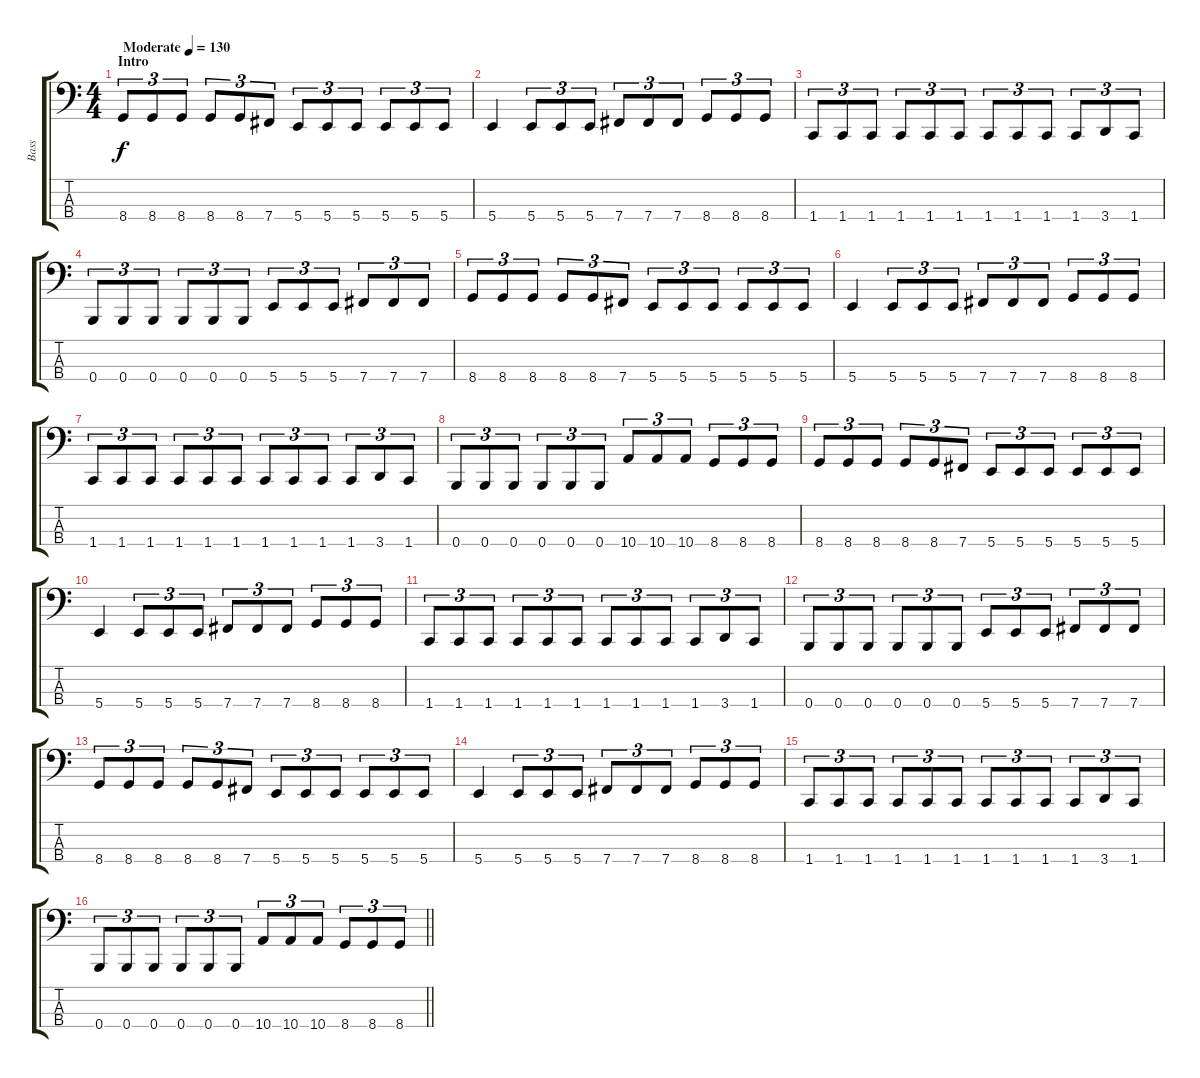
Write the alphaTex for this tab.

\track ("Bass" "Bass") {instrument electricbasspick}
\staff {score tabs}
\tuning (E2 B1 Gb1 B0) {hide}
\ts (4 4)
\section ("" "Intro")
\tempo (130 "Moderate")
\clef f4
\ks c
8.4.8{tu (3 2) dy f instrument electricbasspick} 8.4.8{tu (3 2)} 8.4.8{tu (3 2)} 8.4.8{tu (3 2)} 8.4.8{tu (3 2)} 7.4.8{tu (3 2)} 5.4.8{tu (3 2)} 5.4.8{tu (3 2)} 5.4.8{tu (3 2)} 5.4.8{tu (3 2)} 5.4.8{tu (3 2)} 5.4.8{tu (3 2)} |
5.4.4 5.4.8{tu (3 2)} 5.4.8{tu (3 2)} 5.4.8{tu (3 2)} 7.4.8{tu (3 2)} 7.4.8{tu (3 2)} 7.4.8{tu (3 2)} 8.4.8{tu (3 2)} 8.4.8{tu (3 2)} 8.4.8{tu (3 2)} |
1.4.8{tu (3 2)} 1.4.8{tu (3 2)} 1.4.8{tu (3 2)} 1.4.8{tu (3 2)} 1.4.8{tu (3 2)} 1.4.8{tu (3 2)} 1.4.8{tu (3 2)} 1.4.8{tu (3 2)} 1.4.8{tu (3 2)} 1.4.8{tu (3 2)} 3.4.8{tu (3 2)} 1.4.8{tu (3 2)} |
0.4.8{tu (3 2)} 0.4.8{tu (3 2)} 0.4.8{tu (3 2)} 0.4.8{tu (3 2)} 0.4.8{tu (3 2)} 0.4.8{tu (3 2)} 5.4.8{tu (3 2)} 5.4.8{tu (3 2)} 5.4.8{tu (3 2)} 7.4.8{tu (3 2)} 7.4.8{tu (3 2)} 7.4.8{tu (3 2)} |
8.4.8{tu (3 2)} 8.4.8{tu (3 2)} 8.4.8{tu (3 2)} 8.4.8{tu (3 2)} 8.4.8{tu (3 2)} 7.4.8{tu (3 2)} 5.4.8{tu (3 2)} 5.4.8{tu (3 2)} 5.4.8{tu (3 2)} 5.4.8{tu (3 2)} 5.4.8{tu (3 2)} 5.4.8{tu (3 2)} |
5.4.4 5.4.8{tu (3 2)} 5.4.8{tu (3 2)} 5.4.8{tu (3 2)} 7.4.8{tu (3 2)} 7.4.8{tu (3 2)} 7.4.8{tu (3 2)} 8.4.8{tu (3 2)} 8.4.8{tu (3 2)} 8.4.8{tu (3 2)} |
1.4.8{tu (3 2)} 1.4.8{tu (3 2)} 1.4.8{tu (3 2)} 1.4.8{tu (3 2)} 1.4.8{tu (3 2)} 1.4.8{tu (3 2)} 1.4.8{tu (3 2)} 1.4.8{tu (3 2)} 1.4.8{tu (3 2)} 1.4.8{tu (3 2)} 3.4.8{tu (3 2)} 1.4.8{tu (3 2)} |
0.4.8{tu (3 2)} 0.4.8{tu (3 2)} 0.4.8{tu (3 2)} 0.4.8{tu (3 2)} 0.4.8{tu (3 2)} 0.4.8{tu (3 2)} 10.4.8{tu (3 2)} 10.4.8{tu (3 2)} 10.4.8{tu (3 2)} 8.4.8{tu (3 2)} 8.4.8{tu (3 2)} 8.4.8{tu (3 2)} |
8.4.8{tu (3 2)} 8.4.8{tu (3 2)} 8.4.8{tu (3 2)} 8.4.8{tu (3 2)} 8.4.8{tu (3 2)} 7.4.8{tu (3 2)} 5.4.8{tu (3 2)} 5.4.8{tu (3 2)} 5.4.8{tu (3 2)} 5.4.8{tu (3 2)} 5.4.8{tu (3 2)} 5.4.8{tu (3 2)} |
5.4.4 5.4.8{tu (3 2)} 5.4.8{tu (3 2)} 5.4.8{tu (3 2)} 7.4.8{tu (3 2)} 7.4.8{tu (3 2)} 7.4.8{tu (3 2)} 8.4.8{tu (3 2)} 8.4.8{tu (3 2)} 8.4.8{tu (3 2)} |
1.4.8{tu (3 2)} 1.4.8{tu (3 2)} 1.4.8{tu (3 2)} 1.4.8{tu (3 2)} 1.4.8{tu (3 2)} 1.4.8{tu (3 2)} 1.4.8{tu (3 2)} 1.4.8{tu (3 2)} 1.4.8{tu (3 2)} 1.4.8{tu (3 2)} 3.4.8{tu (3 2)} 1.4.8{tu (3 2)} |
0.4.8{tu (3 2)} 0.4.8{tu (3 2)} 0.4.8{tu (3 2)} 0.4.8{tu (3 2)} 0.4.8{tu (3 2)} 0.4.8{tu (3 2)} 5.4.8{tu (3 2)} 5.4.8{tu (3 2)} 5.4.8{tu (3 2)} 7.4.8{tu (3 2)} 7.4.8{tu (3 2)} 7.4.8{tu (3 2)} |
8.4.8{tu (3 2)} 8.4.8{tu (3 2)} 8.4.8{tu (3 2)} 8.4.8{tu (3 2)} 8.4.8{tu (3 2)} 7.4.8{tu (3 2)} 5.4.8{tu (3 2)} 5.4.8{tu (3 2)} 5.4.8{tu (3 2)} 5.4.8{tu (3 2)} 5.4.8{tu (3 2)} 5.4.8{tu (3 2)} |
5.4.4 5.4.8{tu (3 2)} 5.4.8{tu (3 2)} 5.4.8{tu (3 2)} 7.4.8{tu (3 2)} 7.4.8{tu (3 2)} 7.4.8{tu (3 2)} 8.4.8{tu (3 2)} 8.4.8{tu (3 2)} 8.4.8{tu (3 2)} |
1.4.8{tu (3 2)} 1.4.8{tu (3 2)} 1.4.8{tu (3 2)} 1.4.8{tu (3 2)} 1.4.8{tu (3 2)} 1.4.8{tu (3 2)} 1.4.8{tu (3 2)} 1.4.8{tu (3 2)} 1.4.8{tu (3 2)} 1.4.8{tu (3 2)} 3.4.8{tu (3 2)} 1.4.8{tu (3 2)} |
\barLineRight lightlight
0.4.8{tu (3 2)} 0.4.8{tu (3 2)} 0.4.8{tu (3 2)} 0.4.8{tu (3 2)} 0.4.8{tu (3 2)} 0.4.8{tu (3 2)} 10.4.8{tu (3 2)} 10.4.8{tu (3 2)} 10.4.8{tu (3 2)} 8.4.8{tu (3 2)} 8.4.8{tu (3 2)} 8.4.8{tu (3 2)}
